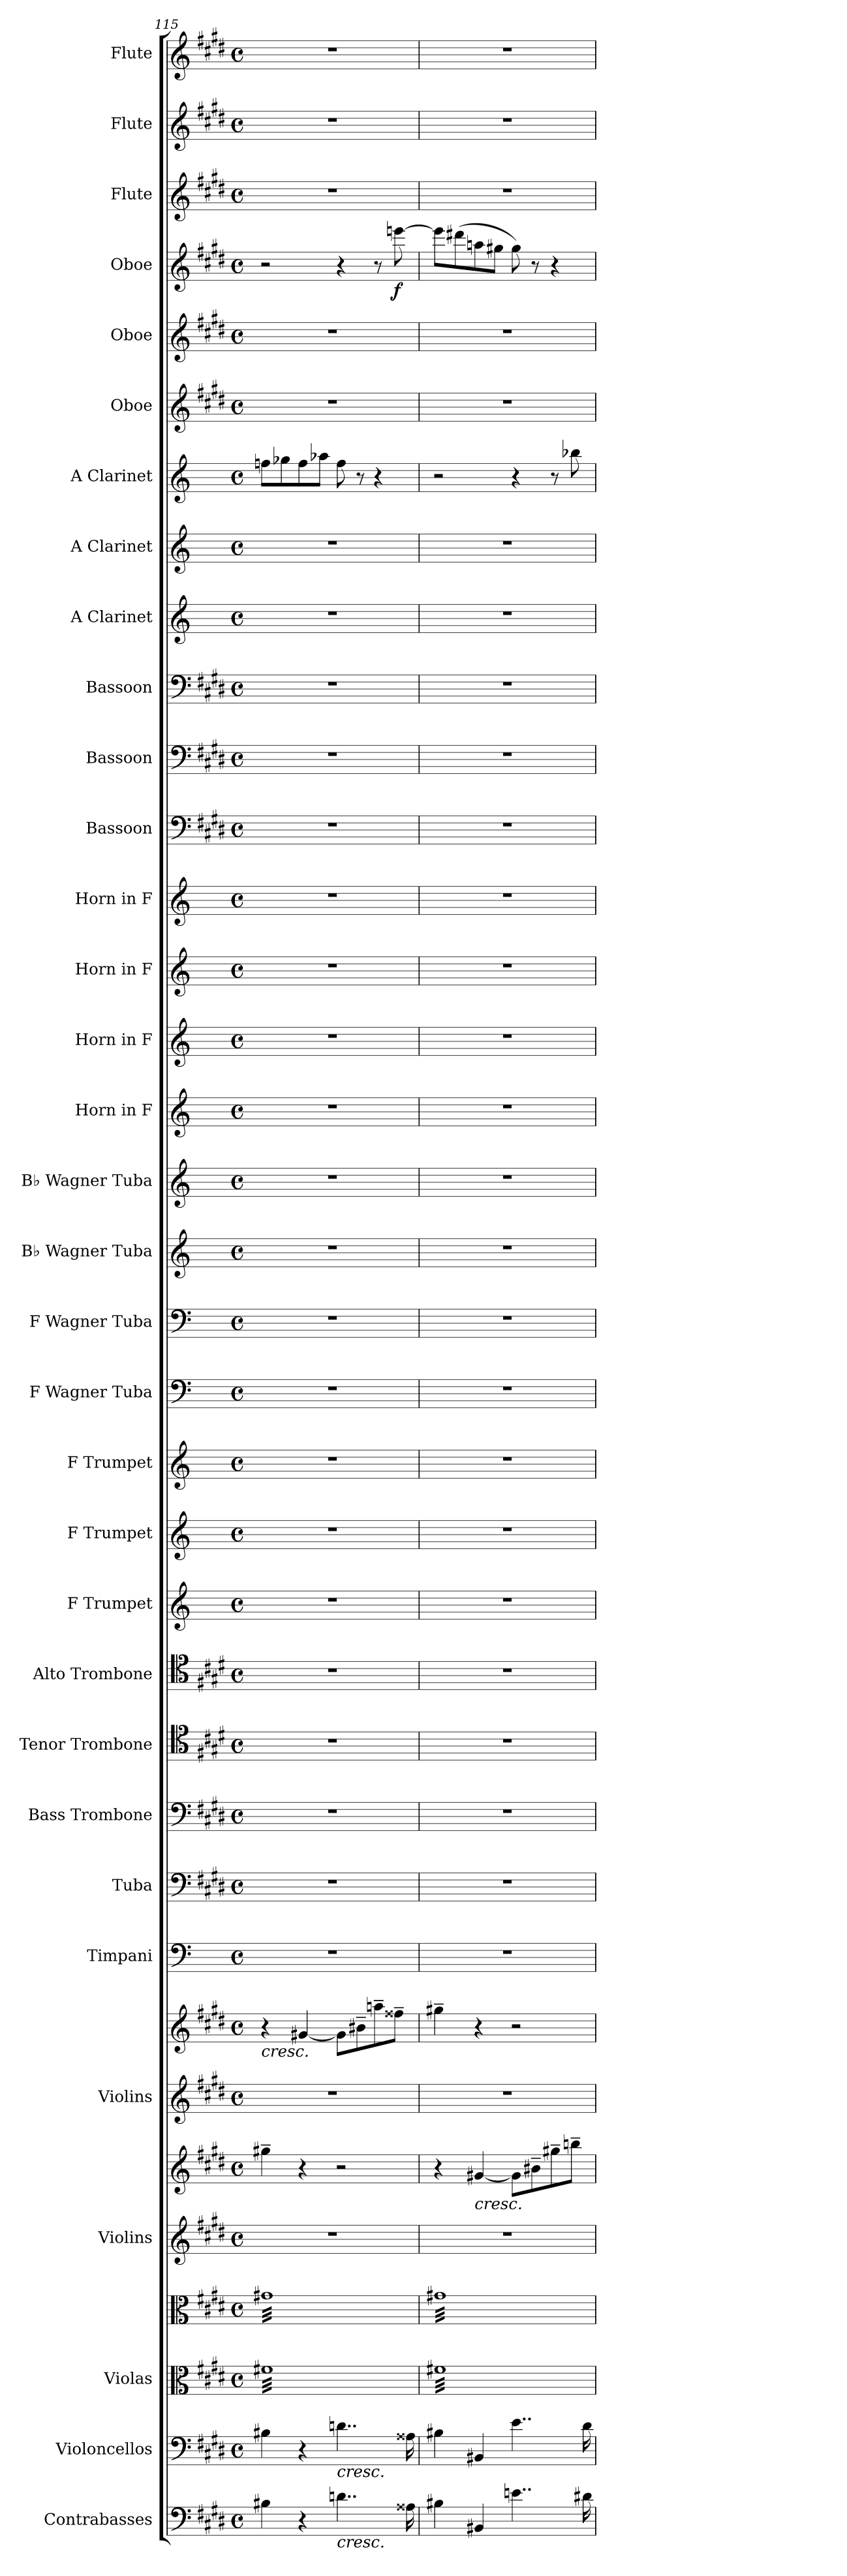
**kern	**kern	**kern	**kern	**kern	**kern	**kern	**kern	**kern	**kern	**kern	**kern	**kern	**kern	**kern	**kern	**kern	**kern	**kern	**kern	**kern	**kern	**kern	**kern	**kern	**kern	**kern	**kern	**kern	**kern	**kern	**kern	**kern	**dynam	**kern	**kern	**kern
*part33	*part32	*part31	*part31	*part30	*part30	*part29	*part29	*part28	*part27	*part26	*part25	*part24	*part23	*part22	*part21	*part20	*part19	*part18	*part17	*part16	*part15	*part14	*part13	*part12	*part11	*part10	*part9	*part8	*part7	*part6	*part5	*part4	*part4	*part3	*part2	*part1
*staff36	*staff35	*staff34	*staff33	*staff32	*staff31	*staff30	*staff29	*staff28	*staff27	*staff26	*staff25	*staff24	*staff23	*staff22	*staff21	*staff20	*staff19	*staff18	*staff17	*staff16	*staff15	*staff14	*staff13	*staff12	*staff11	*staff10	*staff9	*staff8	*staff7	*staff6	*staff5	*staff4	*staff4	*staff3	*staff2	*staff1
*I"Contrabasses	*I"Violoncellos	*I"Violas	*	*I"Violins	*	*I"Violins	*	*I"Timpani	*I"Tuba	*I"Bass Trombone	*I"Tenor Trombone	*I"Alto Trombone	*I"F Trumpet	*I"F Trumpet	*I"F Trumpet	*I"F Wagner Tuba	*I"F Wagner Tuba	*I"B♭ Wagner Tuba	*I"B♭ Wagner Tuba	*I"Horn in F	*I"Horn in F	*I"Horn in F	*I"Horn in F	*I"Bassoon	*I"Bassoon	*I"Bassoon	*I"A Clarinet	*I"A Clarinet	*I"A Clarinet	*I"Oboe	*I"Oboe	*I"Oboe	*	*I"Flute	*I"Flute	*I"Flute
*I'Cbs.	*I'Vcs.	*I'Vlas.	*	*I'Vlns.	*	*I'Vlns.	*	*I'Timp.	*I'Tba.	*I'B. Tbn.	*I'T. Tbn.	*I'A. Tbn.	*I'F Tpt.	*I'F Tpt.	*I'F Tpt.	*I'F Wag. Tu.	*I'F Wag. Tu.	*I'B♭ Wag. Tu.	*I'B♭ Wag. Tu.	*	*	*	*	*I'Bsn.	*I'Bsn.	*I'Bsn.	*I'A Cl.	*I'A Cl.	*I'A Cl.	*I'Ob.	*I'Ob.	*I'Ob.	*	*I'Fl.	*I'Fl.	*I'Fl.
!!LO:PB:g=z
*clefF4	*clefF4	*clefC3	*clefC3	*clefG2	*clefG2	*clefG2	*clefG2	*clefF4	*clefF4	*clefF4	*clefC4	*clefC4	*clefG2	*clefG2	*clefG2	*clefF4	*clefF4	*clefG2	*clefG2	*clefG2	*clefG2	*clefG2	*clefG2	*clefF4	*clefF4	*clefF4	*clefG2	*clefG2	*clefG2	*clefG2	*clefG2	*clefG2	*	*clefG2	*clefG2	*clefG2
*ITrd7c12	*	*	*	*	*	*	*	*	*	*	*	*	*ITrd-3c-5	*ITrd-3c-5	*ITrd-3c-5	*ITrd4c7	*ITrd4c7	*ITrd1c2	*ITrd1c2	*ITrd4c7	*ITrd4c7	*ITrd4c7	*ITrd4c7	*	*	*	*ITrd1c2	*ITrd1c2	*ITrd1c2	*	*	*	*	*	*	*
*k[f#c#g#d#]	*k[f#c#g#d#]	*k[f#c#g#d#]	*k[f#c#g#d#]	*k[f#c#g#d#]	*k[f#c#g#d#]	*k[f#c#g#d#]	*k[f#c#g#d#]	*k[]	*k[f#c#g#d#]	*k[f#c#g#d#]	*k[f#c#g#d#]	*k[f#c#g#d#]	*k[b-]	*k[b-]	*k[b-]	*k[b-]	*k[b-]	*k[b-e-]	*k[b-e-]	*k[b-]	*k[b-]	*k[b-]	*k[b-]	*k[f#c#g#d#]	*k[f#c#g#d#]	*k[f#c#g#d#]	*k[b-e-]	*k[b-e-]	*k[b-e-]	*k[f#c#g#d#]	*k[f#c#g#d#]	*k[f#c#g#d#]	*	*k[f#c#g#d#]	*k[f#c#g#d#]	*k[f#c#g#d#]
*M4/4	*M4/4	*M4/4	*M4/4	*M4/4	*M4/4	*M4/4	*M4/4	*M4/4	*M4/4	*M4/4	*M4/4	*M4/4	*M4/4	*M4/4	*M4/4	*M4/4	*M4/4	*M4/4	*M4/4	*M4/4	*M4/4	*M4/4	*M4/4	*M4/4	*M4/4	*M4/4	*M4/4	*M4/4	*M4/4	*M4/4	*M4/4	*M4/4	*	*M4/4	*M4/4	*M4/4
*met(c)	*met(c)	*met(c)	*met(c)	*met(c)	*met(c)	*met(c)	*met(c)	*met(c)	*met(c)	*met(c)	*met(c)	*met(c)	*met(c)	*met(c)	*met(c)	*met(c)	*met(c)	*met(c)	*met(c)	*met(c)	*met(c)	*met(c)	*met(c)	*met(c)	*met(c)	*met(c)	*met(c)	*met(c)	*met(c)	*met(c)	*met(c)	*met(c)	*	*met(c)	*met(c)	*met(c)
=115	=115	=115	=115	=115	=115	=115	=115	=115	=115	=115	=115	=115	=115	=115	=115	=115	=115	=115	=115	=115	=115	=115	=115	=115	=115	=115	=115	=115	=115	=115	=115	=115	=115	=115	=115	=115
!	!	!	!	!	!	!	!LO:TX:b:i:t=cresc.	!	!	!	!	!	!	!	!	!	!	!	!	!	!	!	!	!	!	!	!	!	!	!	!	!	!	!	!	!
!	!	!	!LO:TX:b:i:t=cresc.	!	!	!	!	!	!	!	!	!	!	!	!	!	!	!	!	!	!	!	!	!	!	!	!	!	!	!	!	!	!	!	!	!
!	!	!LO:TX:b:i:t=cresc.	!	!	!	!	!	!	!	!	!	!	!	!	!	!	!	!	!	!	!	!	!	!	!	!	!	!	!	!	!	!	!	!	!	!
*	*	*tremolo	*	*	*	*	*	*	*	*	*	*	*	*	*	*	*	*	*	*	*	*	*	*	*	*	*	*	*	*	*	*	*	*	*	*
*	*	*	*tremolo	*	*	*	*	*	*	*	*	*	*	*	*	*	*	*	*	*	*	*	*	*	*	*	*	*	*	*	*	*	*	*	*	*
4BB#X\	4B#X\	32f#XLLL	32g#XLLL	1r	4gg#X~\	1r	4r	1r	1r	1r	1r	1r	1r	1r	1r	1r	1r	1r	1r	1r	1r	1r	1r	1r	1r	1r	1r	1r	8ee-X\L	1r	1r	2r	.	1r	1r	1r
.	.	32f#X	32g#X	.	.	.	.	.	.	.	.	.	.	.	.	.	.	.	.	.	.	.	.	.	.	.	.	.	.	.	.	.	.	.	.	.
.	.	32f#X	32g#X	.	.	.	.	.	.	.	.	.	.	.	.	.	.	.	.	.	.	.	.	.	.	.	.	.	.	.	.	.	.	.	.	.
.	.	32f#X	32g#X	.	.	.	.	.	.	.	.	.	.	.	.	.	.	.	.	.	.	.	.	.	.	.	.	.	.	.	.	.	.	.	.	.
.	.	32f#X	32g#X	.	.	.	.	.	.	.	.	.	.	.	.	.	.	.	.	.	.	.	.	.	.	.	.	.	8ff-X\	.	.	.	.	.	.	.
.	.	32f#X	32g#X	.	.	.	.	.	.	.	.	.	.	.	.	.	.	.	.	.	.	.	.	.	.	.	.	.	.	.	.	.	.	.	.	.
.	.	32f#X	32g#X	.	.	.	.	.	.	.	.	.	.	.	.	.	.	.	.	.	.	.	.	.	.	.	.	.	.	.	.	.	.	.	.	.
.	.	32f#X	32g#X	.	.	.	.	.	.	.	.	.	.	.	.	.	.	.	.	.	.	.	.	.	.	.	.	.	.	.	.	.	.	.	.	.
4r	4r	32f#X	32g#X	.	4r	.	[4g#X/	.	.	.	.	.	.	.	.	.	.	.	.	.	.	.	.	.	.	.	.	.	8ee-\	.	.	.	.	.	.	.
.	.	32f#X	32g#X	.	.	.	.	.	.	.	.	.	.	.	.	.	.	.	.	.	.	.	.	.	.	.	.	.	.	.	.	.	.	.	.	.
.	.	32f#X	32g#X	.	.	.	.	.	.	.	.	.	.	.	.	.	.	.	.	.	.	.	.	.	.	.	.	.	.	.	.	.	.	.	.	.
.	.	32f#X	32g#X	.	.	.	.	.	.	.	.	.	.	.	.	.	.	.	.	.	.	.	.	.	.	.	.	.	.	.	.	.	.	.	.	.
.	.	32f#X	32g#X	.	.	.	.	.	.	.	.	.	.	.	.	.	.	.	.	.	.	.	.	.	.	.	.	.	8gg-X\J	.	.	.	.	.	.	.
.	.	32f#X	32g#X	.	.	.	.	.	.	.	.	.	.	.	.	.	.	.	.	.	.	.	.	.	.	.	.	.	.	.	.	.	.	.	.	.
.	.	32f#X	32g#X	.	.	.	.	.	.	.	.	.	.	.	.	.	.	.	.	.	.	.	.	.	.	.	.	.	.	.	.	.	.	.	.	.
.	.	32f#X	32g#X	.	.	.	.	.	.	.	.	.	.	.	.	.	.	.	.	.	.	.	.	.	.	.	.	.	.	.	.	.	.	.	.	.
!	!LO:TX:b:i:t=cresc.	!	!	!	!	!	!	!	!	!	!	!	!	!	!	!	!	!	!	!	!	!	!	!	!	!	!	!	!	!	!	!	!	!	!	!
!LO:TX:b:i:t=cresc.	!	!	!	!	!	!	!	!	!	!	!	!	!	!	!	!	!	!	!	!	!	!	!	!	!	!	!	!	!	!	!	!	!	!	!	!
4..Dn\	4..dn\	32f#X	32g#X	.	2r	.	8g#\L]	.	.	.	.	.	.	.	.	.	.	.	.	.	.	.	.	.	.	.	.	.	8ee-\	.	.	4r	.	.	.	.
.	.	32f#X	32g#X	.	.	.	.	.	.	.	.	.	.	.	.	.	.	.	.	.	.	.	.	.	.	.	.	.	.	.	.	.	.	.	.	.
.	.	32f#X	32g#X	.	.	.	.	.	.	.	.	.	.	.	.	.	.	.	.	.	.	.	.	.	.	.	.	.	.	.	.	.	.	.	.	.
.	.	32f#X	32g#X	.	.	.	.	.	.	.	.	.	.	.	.	.	.	.	.	.	.	.	.	.	.	.	.	.	.	.	.	.	.	.	.	.
.	.	32f#X	32g#X	.	.	.	8b#X~\	.	.	.	.	.	.	.	.	.	.	.	.	.	.	.	.	.	.	.	.	.	8r	.	.	.	.	.	.	.
.	.	32f#X	32g#X	.	.	.	.	.	.	.	.	.	.	.	.	.	.	.	.	.	.	.	.	.	.	.	.	.	.	.	.	.	.	.	.	.
.	.	32f#X	32g#X	.	.	.	.	.	.	.	.	.	.	.	.	.	.	.	.	.	.	.	.	.	.	.	.	.	.	.	.	.	.	.	.	.
.	.	32f#X	32g#X	.	.	.	.	.	.	.	.	.	.	.	.	.	.	.	.	.	.	.	.	.	.	.	.	.	.	.	.	.	.	.	.	.
.	.	32f#X	32g#X	.	.	.	8aan~\	.	.	.	.	.	.	.	.	.	.	.	.	.	.	.	.	.	.	.	.	.	4r	.	.	8r	.	.	.	.
.	.	32f#X	32g#X	.	.	.	.	.	.	.	.	.	.	.	.	.	.	.	.	.	.	.	.	.	.	.	.	.	.	.	.	.	.	.	.	.
.	.	32f#X	32g#X	.	.	.	.	.	.	.	.	.	.	.	.	.	.	.	.	.	.	.	.	.	.	.	.	.	.	.	.	.	.	.	.	.
.	.	32f#X	32g#X	.	.	.	.	.	.	.	.	.	.	.	.	.	.	.	.	.	.	.	.	.	.	.	.	.	.	.	.	.	.	.	.	.
!	!	!	!	!	!	!	!	!	!	!	!	!	!	!	!	!	!	!	!	!	!	!	!	!	!	!	!	!	!	!	!	!	!LO:DY:b	!	!	!
.	.	32f#X	32g#X	.	.	.	8ff##X~\J	.	.	.	.	.	.	.	.	.	.	.	.	.	.	.	.	.	.	.	.	.	.	.	.	[8eeen\	f	.	.	.
.	.	32f#X	32g#X	.	.	.	.	.	.	.	.	.	.	.	.	.	.	.	.	.	.	.	.	.	.	.	.	.	.	.	.	.	.	.	.	.
16AA##X\	16A##X\	32f#X	32g#X	.	.	.	.	.	.	.	.	.	.	.	.	.	.	.	.	.	.	.	.	.	.	.	.	.	.	.	.	.	.	.	.	.
.	.	32f#XJJJ	32g#XJJJ	.	.	.	.	.	.	.	.	.	.	.	.	.	.	.	.	.	.	.	.	.	.	.	.	.	.	.	.	.	.	.	.	.
=116	=116	=116	=116	=116	=116	=116	=116	=116	=116	=116	=116	=116	=116	=116	=116	=116	=116	=116	=116	=116	=116	=116	=116	=116	=116	=116	=116	=116	=116	=116	=116	=116	=116	=116	=116	=116
4BB#X\	4B#X\	32f#XLLL	32g#XLLL	1r	4r	1r	4gg#X~\	1r	1r	1r	1r	1r	1r	1r	1r	1r	1r	1r	1r	1r	1r	1r	1r	1r	1r	1r	1r	1r	2r	1r	1r	8eeen\L]	.	1r	1r	1r
.	.	32f#X	32g#X	.	.	.	.	.	.	.	.	.	.	.	.	.	.	.	.	.	.	.	.	.	.	.	.	.	.	.	.	.	.	.	.	.
.	.	32f#X	32g#X	.	.	.	.	.	.	.	.	.	.	.	.	.	.	.	.	.	.	.	.	.	.	.	.	.	.	.	.	.	.	.	.	.
.	.	32f#X	32g#X	.	.	.	.	.	.	.	.	.	.	.	.	.	.	.	.	.	.	.	.	.	.	.	.	.	.	.	.	.	.	.	.	.
.	.	32f#X	32g#X	.	.	.	.	.	.	.	.	.	.	.	.	.	.	.	.	.	.	.	.	.	.	.	.	.	.	.	.	(>8ddd#X\	.	.	.	.
.	.	32f#X	32g#X	.	.	.	.	.	.	.	.	.	.	.	.	.	.	.	.	.	.	.	.	.	.	.	.	.	.	.	.	.	.	.	.	.
.	.	32f#X	32g#X	.	.	.	.	.	.	.	.	.	.	.	.	.	.	.	.	.	.	.	.	.	.	.	.	.	.	.	.	.	.	.	.	.
.	.	32f#X	32g#X	.	.	.	.	.	.	.	.	.	.	.	.	.	.	.	.	.	.	.	.	.	.	.	.	.	.	.	.	.	.	.	.	.
!	!	!	!	!	!LO:TX:b:i:t=cresc.	!	!	!	!	!	!	!	!	!	!	!	!	!	!	!	!	!	!	!	!	!	!	!	!	!	!	!	!	!	!	!
4BBB#X/	4BB#X/	32f#X	32g#X	.	[4g#X/	.	4r	.	.	.	.	.	.	.	.	.	.	.	.	.	.	.	.	.	.	.	.	.	.	.	.	8aan\	.	.	.	.
.	.	32f#X	32g#X	.	.	.	.	.	.	.	.	.	.	.	.	.	.	.	.	.	.	.	.	.	.	.	.	.	.	.	.	.	.	.	.	.
.	.	32f#X	32g#X	.	.	.	.	.	.	.	.	.	.	.	.	.	.	.	.	.	.	.	.	.	.	.	.	.	.	.	.	.	.	.	.	.
.	.	32f#X	32g#X	.	.	.	.	.	.	.	.	.	.	.	.	.	.	.	.	.	.	.	.	.	.	.	.	.	.	.	.	.	.	.	.	.
.	.	32f#X	32g#X	.	.	.	.	.	.	.	.	.	.	.	.	.	.	.	.	.	.	.	.	.	.	.	.	.	.	.	.	8gg#X\J	.	.	.	.
.	.	32f#X	32g#X	.	.	.	.	.	.	.	.	.	.	.	.	.	.	.	.	.	.	.	.	.	.	.	.	.	.	.	.	.	.	.	.	.
.	.	32f#X	32g#X	.	.	.	.	.	.	.	.	.	.	.	.	.	.	.	.	.	.	.	.	.	.	.	.	.	.	.	.	.	.	.	.	.
.	.	32f#X	32g#X	.	.	.	.	.	.	.	.	.	.	.	.	.	.	.	.	.	.	.	.	.	.	.	.	.	.	.	.	.	.	.	.	.
4..En\	4..e\	32f#X	32g#X	.	8g#\L]	.	2r	.	.	.	.	.	.	.	.	.	.	.	.	.	.	.	.	.	.	.	.	.	4r	.	.	8gg#\)	.	.	.	.
.	.	32f#X	32g#X	.	.	.	.	.	.	.	.	.	.	.	.	.	.	.	.	.	.	.	.	.	.	.	.	.	.	.	.	.	.	.	.	.
.	.	32f#X	32g#X	.	.	.	.	.	.	.	.	.	.	.	.	.	.	.	.	.	.	.	.	.	.	.	.	.	.	.	.	.	.	.	.	.
.	.	32f#X	32g#X	.	.	.	.	.	.	.	.	.	.	.	.	.	.	.	.	.	.	.	.	.	.	.	.	.	.	.	.	.	.	.	.	.
.	.	32f#X	32g#X	.	8b#X~\	.	.	.	.	.	.	.	.	.	.	.	.	.	.	.	.	.	.	.	.	.	.	.	.	.	.	8r	.	.	.	.
.	.	32f#X	32g#X	.	.	.	.	.	.	.	.	.	.	.	.	.	.	.	.	.	.	.	.	.	.	.	.	.	.	.	.	.	.	.	.	.
.	.	32f#X	32g#X	.	.	.	.	.	.	.	.	.	.	.	.	.	.	.	.	.	.	.	.	.	.	.	.	.	.	.	.	.	.	.	.	.
.	.	32f#X	32g#X	.	.	.	.	.	.	.	.	.	.	.	.	.	.	.	.	.	.	.	.	.	.	.	.	.	.	.	.	.	.	.	.	.
.	.	32f#X	32g#X	.	8gg#X~\	.	.	.	.	.	.	.	.	.	.	.	.	.	.	.	.	.	.	.	.	.	.	.	8r	.	.	4r	.	.	.	.
.	.	32f#X	32g#X	.	.	.	.	.	.	.	.	.	.	.	.	.	.	.	.	.	.	.	.	.	.	.	.	.	.	.	.	.	.	.	.	.
.	.	32f#X	32g#X	.	.	.	.	.	.	.	.	.	.	.	.	.	.	.	.	.	.	.	.	.	.	.	.	.	.	.	.	.	.	.	.	.
.	.	32f#X	32g#X	.	.	.	.	.	.	.	.	.	.	.	.	.	.	.	.	.	.	.	.	.	.	.	.	.	.	.	.	.	.	.	.	.
.	.	32f#X	32g#X	.	8bbn~\J	.	.	.	.	.	.	.	.	.	.	.	.	.	.	.	.	.	.	.	.	.	.	.	8aa-X\	.	.	.	.	.	.	.
.	.	32f#X	32g#X	.	.	.	.	.	.	.	.	.	.	.	.	.	.	.	.	.	.	.	.	.	.	.	.	.	.	.	.	.	.	.	.	.
16D#X\	16d#\	32f#X	32g#X	.	.	.	.	.	.	.	.	.	.	.	.	.	.	.	.	.	.	.	.	.	.	.	.	.	.	.	.	.	.	.	.	.
.	.	32f#XJJJ	32g#XJJJ	.	.	.	.	.	.	.	.	.	.	.	.	.	.	.	.	.	.	.	.	.	.	.	.	.	.	.	.	.	.	.	.	.
*	*	*	*Xtremolo	*	*	*	*	*	*	*	*	*	*	*	*	*	*	*	*	*	*	*	*	*	*	*	*	*	*	*	*	*	*	*	*	*
*	*	*Xtremolo	*	*	*	*	*	*	*	*	*	*	*	*	*	*	*	*	*	*	*	*	*	*	*	*	*	*	*	*	*	*	*	*	*	*
=	=	=	=	=	=	=	=	=	=	=	=	=	=	=	=	=	=	=	=	=	=	=	=	=	=	=	=	=	=	=	=	=	=	=	=	=
*-	*-	*-	*-	*-	*-	*-	*-	*-	*-	*-	*-	*-	*-	*-	*-	*-	*-	*-	*-	*-	*-	*-	*-	*-	*-	*-	*-	*-	*-	*-	*-	*-	*-	*-	*-	*-
